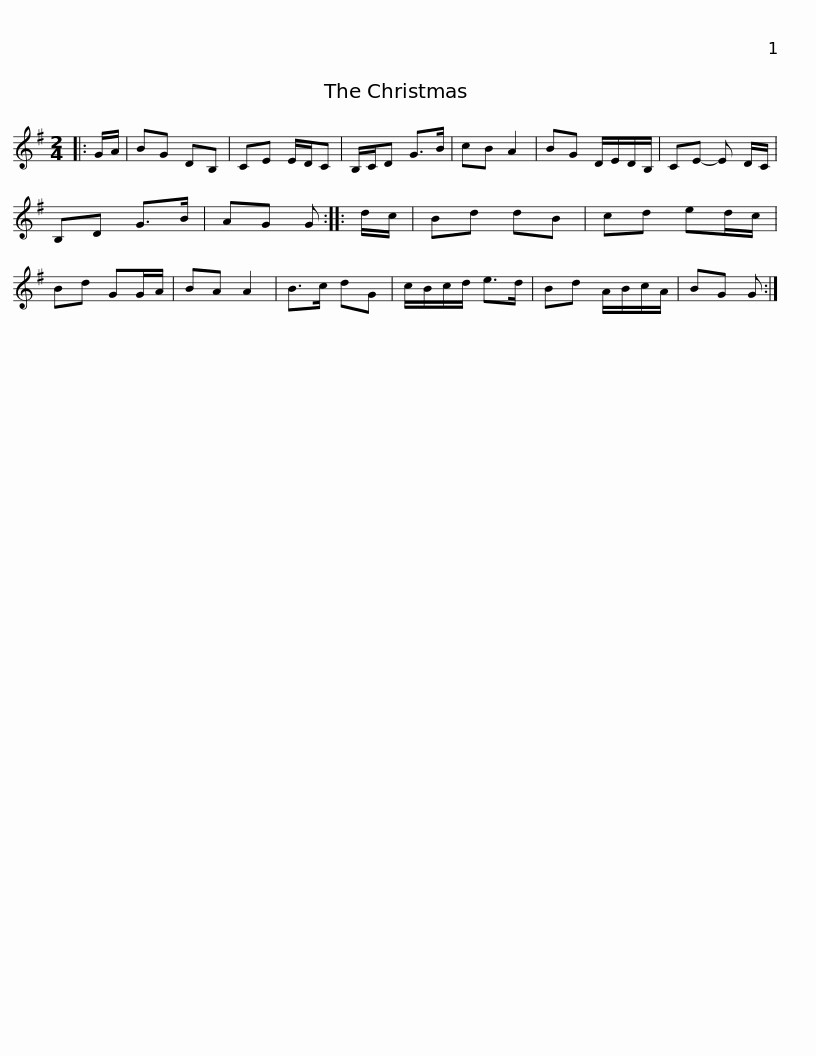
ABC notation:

X:1
L:1/8
M:2/4
I:linebreak $
K:G
V:1 treble
V:1
|: G/A/ | BG DB, | CE E/D/C | B,/C/D G>B | cB A2 | %5
 BG D/E/D/B,/ | CE- E D/C/ | B,D G>B | AG G ::$ d/c/ | %10
 Bd dB | cd ed/c/ | Bd GG/A/ | BA A2 | B>c dG | %15
 c/B/c/d/ e>d | Bd A/B/c/A/ | BG G :| %18
